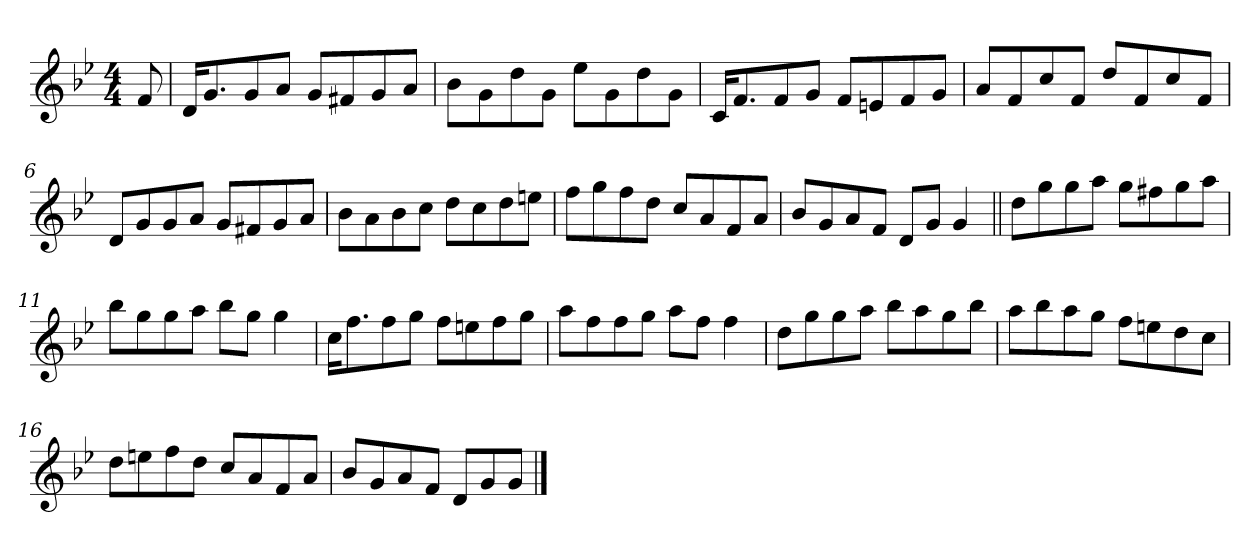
**kern
*part1
*staff1
*clefG2
*k[b-e-]
*g:
*M4/4
=1
8f/
=2
16d/KL
8.g/
8g/
8a/J
8g/L
8f#X/
8g/
8a/J
=3
8b-\L
8g\
8dd\
8g\J
8ee-\L
8g\
8dd\
8g\J
=4
16c/KL
8.f/
8f/
8g/J
8f/L
8en/
8f/
8g/J
=5
8a/L
8f/
8cc/
8f/J
8dd/L
8f/
8cc/
8f/J
=6
8d/L
8g/
8g/
8a/J
8g/L
8f#X/
8g/
8a/J
!!LO:LB:g=z
=7
8b-\L
8a\
8b-\
8cc\J
8dd\L
8cc\
8dd\
8een\J
=8
8ff\L
8gg\
8ff\
8dd\J
8cc/L
8a/
8f/
8a/J
=9
8b-/L
8g/
8a/
8f/J
8d/L
8g/J
4g/
=10||
8dd\L
8gg\
8gg\
8aa\J
8gg\L
8ff#X\
8gg\
8aa\J
=11
8bb-\L
8gg\
8gg\
8aa\J
8bb-\L
8gg\J
4gg\
!!LO:LB:g=z
=12
16cc\KL
8.ff\
8ff\
8gg\J
8ff\L
8een\
8ff\
8gg\J
=13
8aa\L
8ff\
8ff\
8gg\J
8aa\L
8ff\J
4ff\
=14
8dd\L
8gg\
8gg\
8aa\J
8bb-\L
8aa\
8gg\
8bb-\J
=15
8aa\L
8bb-\
8aa\
8gg\J
8ff\L
8een\
8dd\
8cc\J
=16
8dd\L
8een\
8ff\
8dd\J
8cc/L
8a/
8f/
8a/J
!!LO:LB:g=z
=17
8b-/L
8g/
8a/
8f/J
8d/L
8g/
8g/J
==
*-
